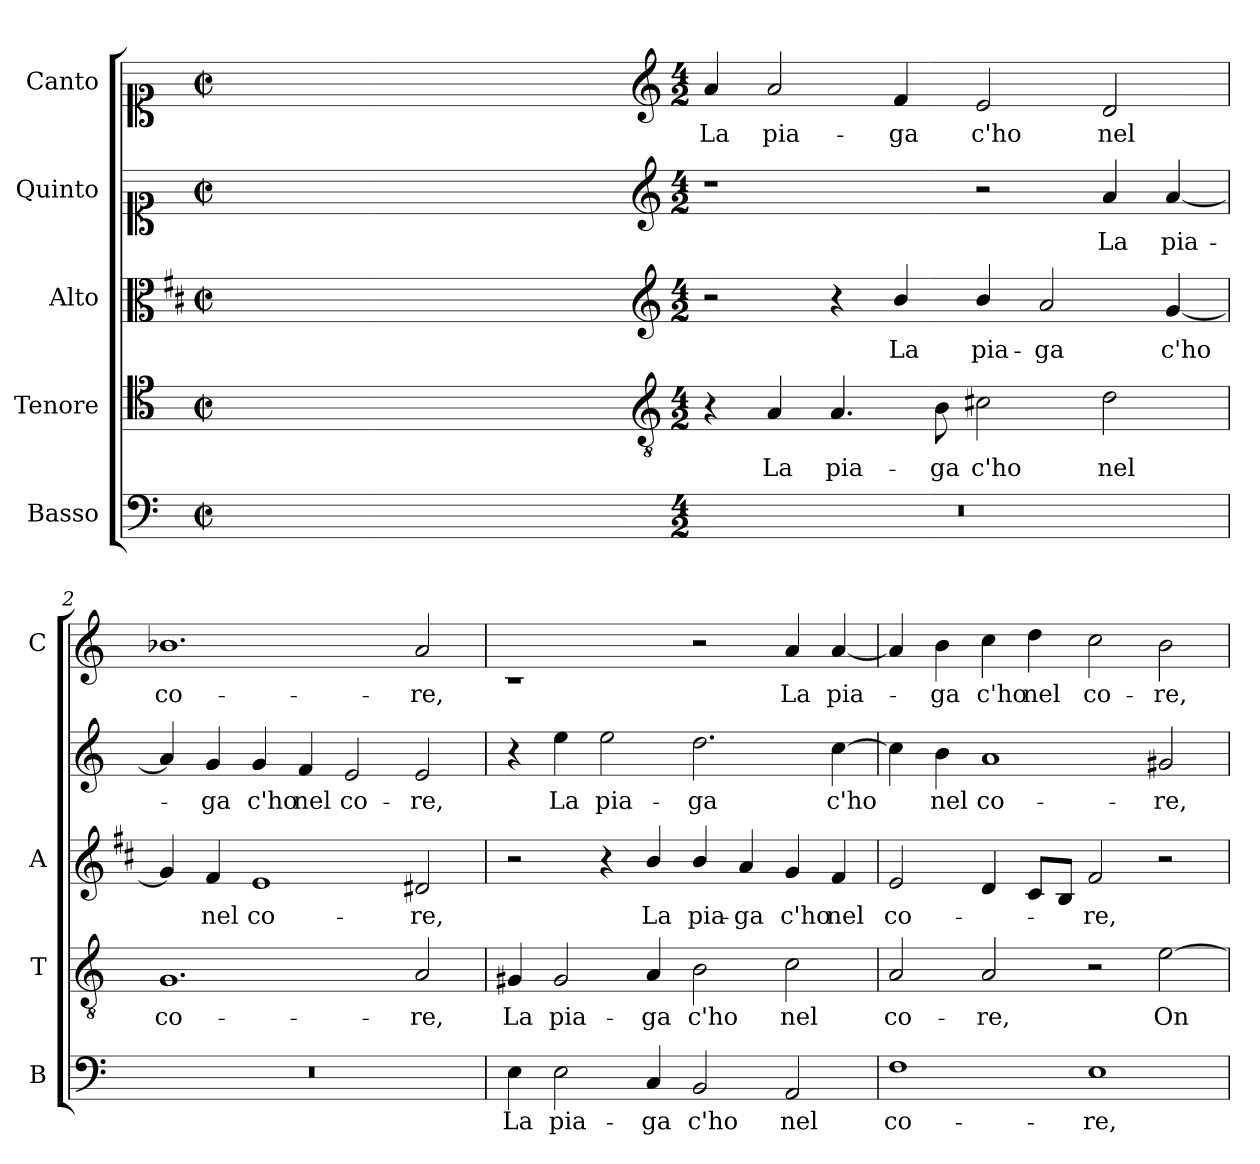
**kern	**text	**kern	**text	**kern	**text	**kern	**text	**kern	**text
*part5	*part5	*part4	*part4	*part3	*part3	*part2	*part2	*part1	*part1
*staff5	*staff5	*staff4	*staff4	*staff3	*staff3	*staff2	*staff2	*staff1	*staff1
*I"Basso	*	*I"Tenore	*	*I"Alto	*	*I"Quinto	*	*I"Canto	*
*I'B	*	*I'T	*	*I'A	*	*	*	*I'C	*
*clefF4	*	*clefC4	*	*clefC3	*	*clefC1	*	*clefC1	*
*	*	*	*	*ITrd1c2	*	*	*	*	*
*k[]	*	*k[]	*	*k[]	*	*k[]	*	*k[]	*
*C:	*	*C:	*	*C:	*	*C:	*	*C:	*
*M2/2	*	*M2/2	*	*M2/2	*	*M2/2	*	*M2/2	*
*met(c|)	*	*met(c|)	*	*met(c|)	*	*met(c|)	*	*met(c|)	*
=	=	=	=	=	=	=	=	=	=
1ryy	.	1ryy	.	1ryy	.	1ryy	.	1ryy	.
=1X-	=1X-	=1X-	=1X-	=1X-	=1X-	=1X-	=1X-	=1X-	=1X-
4ryy	.	4ryy	.	4ryy	.	4ryy	.	4ryy	.
4ryy	.	4ryy	.	4ryy	.	4ryy	.	4ryy	.
4ryy	.	4ryy	.	4ryy	.	4ryy	.	4ryy	.
4ryy	.	4ryy	.	4ryy	.	4ryy	.	4ryy	.
=1-	=1-	=1-	=1-	=1-	=1-	=1-	=1-	=1-	=1-
*	*	*clefGv2	*	*clefG2	*	*clefG2	*	*clefG2	*
*M4/2	*	*M4/2	*	*M4/2	*	*M4/2	*	*M4/2	*
!	!	!	!	!	!	!	!	!	!LO:LY:b
0r	.	4r	.	2r	.	1r	.	4a/	La
!	!	!	!LO:LY:b	!	!	!	!	!	!LO:LY:b
.	.	4A/	La	.	.	.	.	2a/	pia-
!	!	!	!LO:LY:b	!	!	!	!	!	!
.	.	4.A/	pia-	4r	.	.	.	.	.
!	!	!	!	!	!LO:LY:b	!	!	!	!LO:LY:b
.	.	.	.	4a/	La	.	.	4f/	-ga
!	!	!	!LO:LY:b	!	!	!	!	!	!
.	.	8B\	-ga	.	.	.	.	.	.
!	!	!	!LO:LY:b	!	!LO:LY:b	!	!	!	!LO:LY:b
.	.	2c#X\	c'ho	4a/	pia-	2r	.	2e/	c'ho
!	!	!	!	!	!LO:LY:b	!	!	!	!
.	.	.	.	2g/	-ga	.	.	.	.
!	!	!	!LO:LY:b	!	!	!	!LO:LY:b	!	!LO:LY:b
.	.	2d\	nel	.	.	4a/	La	2d/	nel
!	!	!	!	!	!LO:LY:b	!	!LO:LY:b	!	!
.	.	.	.	[4f/	c'ho	[4a/	pia-	.	.
=2	=2	=2	=2	=2	=2	=2	=2	=2	=2
!	!	!	!LO:LY:b	!	!	!	!	!	!LO:LY:b
0r	.	1.G	co-	4f/]	.	4a/]	.	1.b-X	co-
!	!	!	!	!	!LO:LY:b	!	!LO:LY:b	!	!
.	.	.	.	4e/	nel	4g/	-ga	.	.
!	!	!	!	!	!LO:LY:b	!	!LO:LY:b	!	!
.	.	.	.	1d	co-	4g/	c'ho	.	.
!	!	!	!	!	!	!	!LO:LY:b	!	!
.	.	.	.	.	.	4f/	nel	.	.
!	!	!	!	!	!	!	!LO:LY:b	!	!
.	.	.	.	.	.	2e/	co-	.	.
!	!	!	!LO:LY:b	!	!LO:LY:b	!	!LO:LY:b	!	!LO:LY:b
.	.	2A/	-re,	2c#X/	-re,	2e/	-re,	2a/	-re,
=3	=3	=3	=3	=3	=3	=3	=3	=3	=3
!	!LO:LY:b	!	!LO:LY:b	!	!	!	!	!	!
4E\	La	4G#X/	La	2r	.	4r	.	1rc	.
!	!LO:LY:b	!	!LO:LY:b	!	!	!	!LO:LY:b	!	!
2E\	pia-	2G#/	pia-	.	.	4ee\	La	.	.
!	!	!	!	!	!	!	!LO:LY:b	!	!
.	.	.	.	4r	.	2ee\	pia-	.	.
!	!LO:LY:b	!	!LO:LY:b	!	!LO:LY:b	!	!	!	!
4C/	-ga	4A/	-ga	4a/	La	.	.	.	.
!	!LO:LY:b	!	!LO:LY:b	!	!LO:LY:b	!	!LO:LY:b	!	!
2BB/	c'ho	2B\	c'ho	4a/	pia-	2.dd\	-ga	2r	.
!	!	!	!	!	!LO:LY:b	!	!	!	!
.	.	.	.	4g/	-ga	.	.	.	.
!	!LO:LY:b	!	!LO:LY:b	!	!LO:LY:b	!	!	!	!LO:LY:b
2AA/	nel	2c\	nel	4f/	c'ho	.	.	4a/	La
!	!	!	!	!	!LO:LY:b	!	!LO:LY:b	!	!LO:LY:b
.	.	.	.	4e/	nel	[4cc\	c'ho	[4a/	pia-
!!LO:LB:g=z
=4	=4	=4	=4	=4	=4	=4	=4	=4	=4
!	!LO:LY:b	!	!LO:LY:b	!	!LO:LY:b	!	!	!	!
1F	co-	2A/	co-	2d/	co-	4cc\]	.	4a/]	.
!	!	!	!	!	!	!	!LO:LY:b	!	!LO:LY:b
.	.	.	.	.	.	4b\	nel	4b\	-ga
!	!	!	!LO:LY:b	!	!	!	!LO:LY:b	!	!LO:LY:b
.	.	2A/	-re,	4c/	.	1a	co-	4cc\	c'ho
!	!	!	!	!	!	!	!	!	!LO:LY:b
.	.	.	.	8B/L	.	.	.	4dd\	nel
.	.	.	.	8A/J	.	.	.	.	.
!	!LO:LY:b	!	!	!	!LO:LY:b	!	!	!	!LO:LY:b
1E	-re,	2r	.	2e/	-re,	.	.	2cc\	co-
!	!	!	!LO:LY:b	!	!	!	!LO:LY:b	!	!LO:LY:b
.	.	[2e\	On-	2r	.	2g#X/	-re,	2b\	-re,
=	=	=	=	=	=	=	=	=	=
*-	*-	*-	*-	*-	*-	*-	*-	*-	*-
